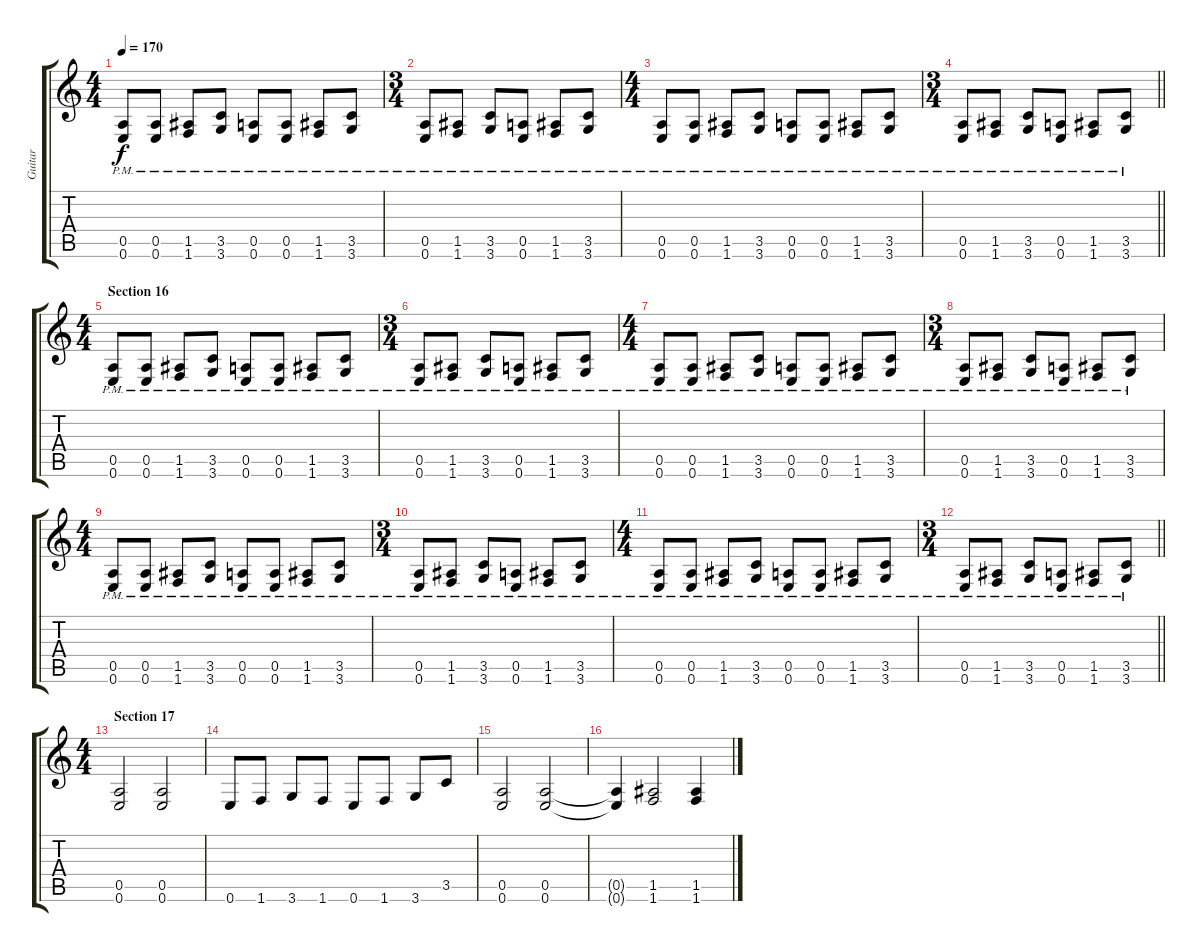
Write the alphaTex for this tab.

\track ("Guitar" "Guitar") {instrument distortionguitar}
\staff {score tabs}
\tuning (E4 B3 G3 D3 A2 E2) {hide}
\ts (4 4)
\tempo 170
\clef g2
\ks c
(0.5{pm} 0.6{pm}).8{dy f} (0.5{pm} 0.6{pm}).8 (1.5{pm} 1.6{pm}).8 (3.5{pm} 3.6{pm}).8 (0.5{pm} 0.6{pm}).8 (0.5{pm} 0.6{pm}).8 (1.5{pm} 1.6{pm}).8 (3.5{pm} 3.6{pm}).8 |
\ts (3 4)
(0.5{pm} 0.6{pm}).8 (1.5{pm} 1.6{pm}).8 (3.5{pm} 3.6{pm}).8 (0.5{pm} 0.6{pm}).8 (1.5{pm} 1.6{pm}).8 (3.5{pm} 3.6{pm}).8 |
\ts (4 4)
(0.5{pm} 0.6{pm}).8 (0.5{pm} 0.6{pm}).8 (1.5{pm} 1.6{pm}).8 (3.5{pm} 3.6{pm}).8 (0.5{pm} 0.6{pm}).8 (0.5{pm} 0.6{pm}).8 (1.5{pm} 1.6{pm}).8 (3.5{pm} 3.6{pm}).8 |
\ts (3 4)
\barLineRight lightlight
(0.5{pm} 0.6{pm}).8 (1.5{pm} 1.6{pm}).8 (3.5{pm} 3.6{pm}).8 (0.5{pm} 0.6{pm}).8 (1.5{pm} 1.6{pm}).8 (3.5{pm} 3.6{pm}).8 |
\ts (4 4)
\section ("" "Section 16")
(0.5{pm} 0.6{pm}).8 (0.5{pm} 0.6{pm}).8 (1.5{pm} 1.6{pm}).8 (3.5{pm} 3.6{pm}).8 (0.5{pm} 0.6{pm}).8 (0.5{pm} 0.6{pm}).8 (1.5{pm} 1.6{pm}).8 (3.5{pm} 3.6{pm}).8 |
\ts (3 4)
(0.5{pm} 0.6{pm}).8 (1.5{pm} 1.6{pm}).8 (3.5{pm} 3.6{pm}).8 (0.5{pm} 0.6{pm}).8 (1.5{pm} 1.6{pm}).8 (3.5{pm} 3.6{pm}).8 |
\ts (4 4)
(0.5{pm} 0.6{pm}).8 (0.5{pm} 0.6{pm}).8 (1.5{pm} 1.6{pm}).8 (3.5{pm} 3.6{pm}).8 (0.5{pm} 0.6{pm}).8 (0.5{pm} 0.6{pm}).8 (1.5{pm} 1.6{pm}).8 (3.5{pm} 3.6{pm}).8 |
\ts (3 4)
(0.5{pm} 0.6{pm}).8 (1.5{pm} 1.6{pm}).8 (3.5{pm} 3.6{pm}).8 (0.5{pm} 0.6{pm}).8 (1.5{pm} 1.6{pm}).8 (3.5{pm} 3.6{pm}).8 |
\ts (4 4)
(0.5{pm} 0.6{pm}).8 (0.5{pm} 0.6{pm}).8 (1.5{pm} 1.6{pm}).8 (3.5{pm} 3.6{pm}).8 (0.5{pm} 0.6{pm}).8 (0.5{pm} 0.6{pm}).8 (1.5{pm} 1.6{pm}).8 (3.5{pm} 3.6{pm}).8 |
\ts (3 4)
(0.5{pm} 0.6{pm}).8 (1.5{pm} 1.6{pm}).8 (3.5{pm} 3.6{pm}).8 (0.5{pm} 0.6{pm}).8 (1.5{pm} 1.6{pm}).8 (3.5{pm} 3.6{pm}).8 |
\ts (4 4)
(0.5{pm} 0.6{pm}).8 (0.5{pm} 0.6{pm}).8 (1.5{pm} 1.6{pm}).8 (3.5{pm} 3.6{pm}).8 (0.5{pm} 0.6{pm}).8 (0.5{pm} 0.6{pm}).8 (1.5{pm} 1.6{pm}).8 (3.5{pm} 3.6{pm}).8 |
\ts (3 4)
\barLineRight lightlight
(0.5{pm} 0.6{pm}).8 (1.5{pm} 1.6{pm}).8 (3.5{pm} 3.6{pm}).8 (0.5{pm} 0.6{pm}).8 (1.5{pm} 1.6{pm}).8 (3.5{pm} 3.6{pm}).8 |
\ts (4 4)
\section ("" "Section 17")
(0.5 0.6).2 (0.5 0.6).2 |
0.6.8 1.6.8 3.6.8 1.6.8 0.6.8 1.6.8 3.6.8 3.5.8 |
(0.5 0.6).2 (0.5 0.6).2 |
(0.5{t} 0.6{t}).4 (1.5 1.6).2 (1.5 1.6).4
